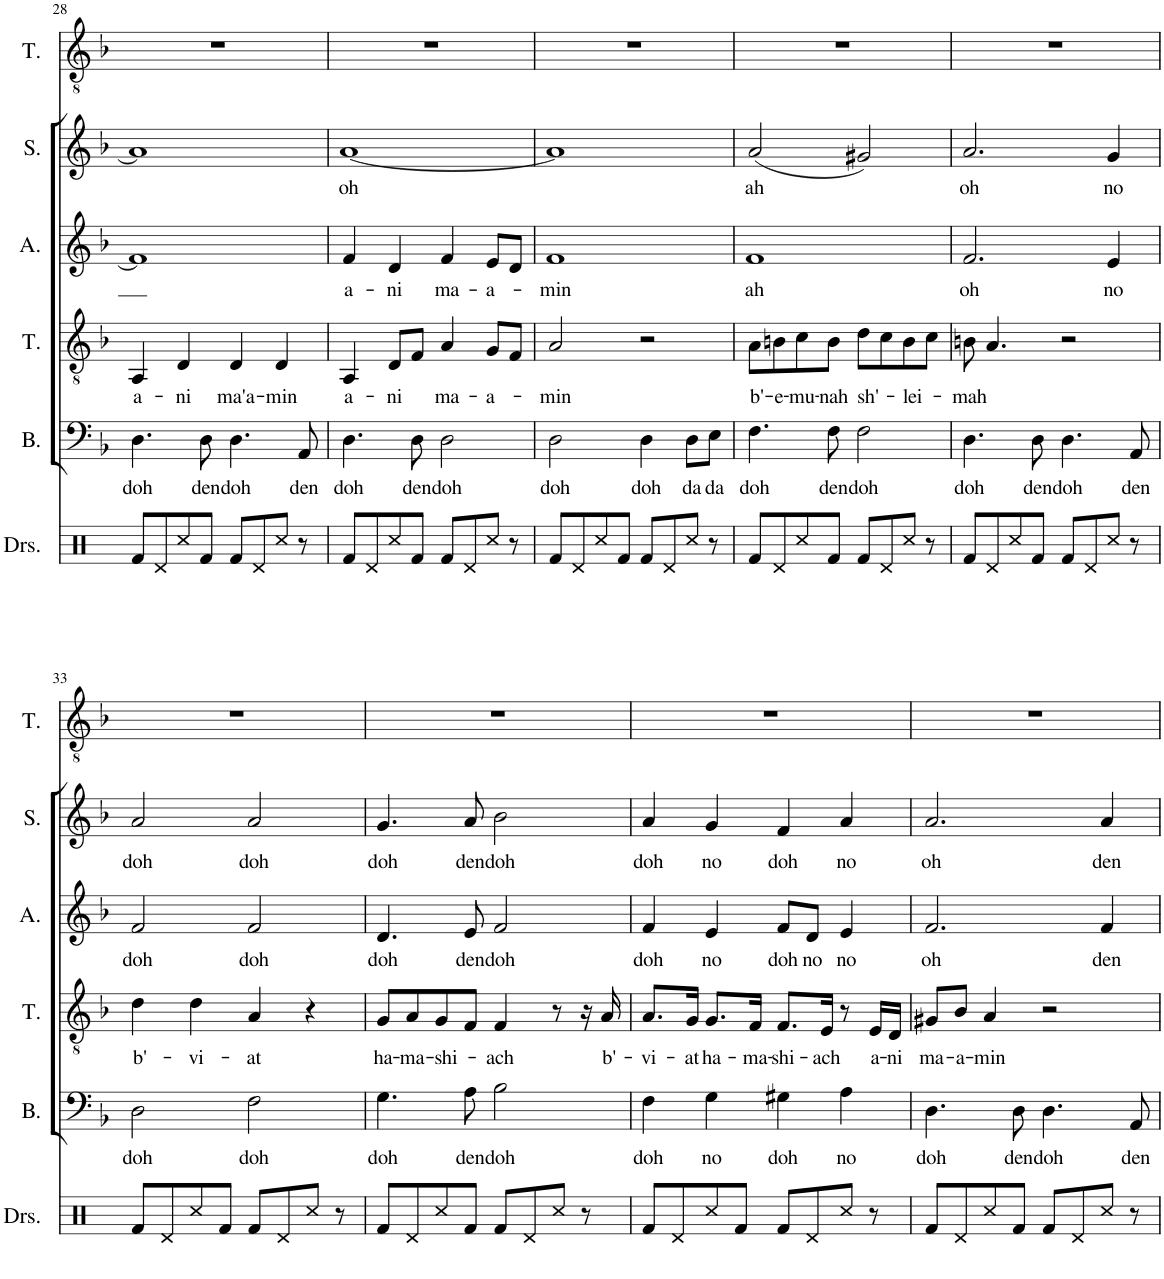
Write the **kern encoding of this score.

**kern	**kern	**text	**kern	**text	**kern	**text	**kern	**text	**kern
*part6	*part5	*part5	*part4	*part4	*part3	*part3	*part2	*part2	*part1
*staff6	*staff5	*staff5	*staff4	*staff4	*staff3	*staff3	*staff2	*staff2	*staff1
*I"Drumset	*I"Bass	*	*I"Tenor	*	*I"Alto	*	*I"Soprano	*	*I"Tenor
*I'Drs.	*I'B.	*	*I'T.	*	*I'A.	*	*I'S.	*	*I'T.
!!LO:PB:g=z
*clefX	*clefF4	*	*clefGv2	*	*clefG2	*	*clefG2	*	*clefGv2
*k[]	*k[b-]	*	*k[b-]	*	*k[b-]	*	*k[b-]	*	*k[b-]
*M4/4	*M4/4	*	*M4/4	*	*M4/4	*	*M4/4	*	*M4/4
=28	=28	=28	=28	=28	=28	=28	=28	=28	=28
!	!	!LO:LY:b	!	!LO:LY:b	!	!	!	!	!
8Rf/L	4.D\	doh	4AA/	a-	1f]	.	1a]	.	1r
8Rd/	.	.	.	.	.	.	.	.	.
!	!	!	!	!LO:LY:b	!	!	!	!	!
8Rcc/	.	.	4D/	-ni	.	.	.	.	.
!	!	!LO:LY:b	!	!	!	!	!	!	!
8Rf/J	8D\	den	.	.	.	.	.	.	.
!	!	!LO:LY:b	!	!LO:LY:b	!	!	!	!	!
8Rf/L	4.D\	doh	4D/	ma'a-	.	.	.	.	.
8Rd/	.	.	.	.	.	.	.	.	.
!	!	!	!	!LO:LY:b	!	!	!	!	!
8Rcc/J	.	.	4D/	-min	.	.	.	.	.
!	!	!LO:LY:b	!	!	!	!	!	!	!
8r	8AA/	den	.	.	.	.	.	.	.
=29	=29	=29	=29	=29	=29	=29	=29	=29	=29
!	!	!LO:LY:b	!	!LO:LY:b	!	!LO:LY:b	!	!LO:LY:b	!
8Rf/L	4.D\	doh	4AA/	a-	4f/	a-	[1a	oh	1r
8Rd/	.	.	.	.	.	.	.	.	.
!	!	!	!	!LO:LY:b	!	!LO:LY:b	!	!	!
8Rcc/	.	.	8D/L	-ni	4d/	-ni	.	.	.
!	!	!LO:LY:b	!	!	!	!	!	!	!
8Rf/J	8D\	den	8F/J	.	.	.	.	.	.
!	!	!LO:LY:b	!	!LO:LY:b	!	!LO:LY:b	!	!	!
8Rf/L	2D\	doh	4A/	ma-	4f/	ma-	.	.	.
8Rd/	.	.	.	.	.	.	.	.	.
!	!	!	!	!LO:LY:b	!	!LO:LY:b	!	!	!
8Rcc/J	.	.	8G/L	-a-	8e/L	-a-	.	.	.
8r	.	.	8F/J	.	8d/J	.	.	.	.
=30	=30	=30	=30	=30	=30	=30	=30	=30	=30
!	!	!LO:LY:b	!	!LO:LY:b	!	!LO:LY:b	!	!	!
8Rf/L	2D\	doh	2A/	-min	1f	-min	1a]	.	1r
8Rd/	.	.	.	.	.	.	.	.	.
8Rcc/	.	.	.	.	.	.	.	.	.
8Rf/J	.	.	.	.	.	.	.	.	.
!	!	!LO:LY:b	!	!	!	!	!	!	!
8Rf/L	4D\	doh	2r	.	.	.	.	.	.
8Rd/	.	.	.	.	.	.	.	.	.
!	!	!LO:LY:b	!	!	!	!	!	!	!
8Rcc/J	8D\L	da	.	.	.	.	.	.	.
!	!	!LO:LY:b	!	!	!	!	!	!	!
8r	8E\J	da	.	.	.	.	.	.	.
=31	=31	=31	=31	=31	=31	=31	=31	=31	=31
!	!	!LO:LY:b	!	!LO:LY:b	!	!LO:LY:b	!	!LO:LY:b	!
8Rf/L	4.F\	doh	8A\L	b'-	1f	ah	(2a/	ah	1r
!	!	!	!	!LO:LY:b	!	!	!	!	!
8Rd/	.	.	8Bn\	-e-	.	.	.	.	.
!	!	!	!	!LO:LY:b	!	!	!	!	!
8Rcc/	.	.	8c\	-mu-	.	.	.	.	.
!	!	!LO:LY:b	!	!LO:LY:b	!	!	!	!	!
8Rf/J	8F\	den	8B\J	-nah	.	.	.	.	.
!	!	!LO:LY:b	!	!LO:LY:b	!	!	!	!	!
8Rf/L	2F\	doh	8d\L	sh'-	.	.	2g#X/)	.	.
8Rd/	.	.	8c\	.	.	.	.	.	.
!	!	!	!	!LO:LY:b	!	!	!	!	!
8Rcc/J	.	.	8B\	-lei-	.	.	.	.	.
8r	.	.	8c\J	.	.	.	.	.	.
=32	=32	=32	=32	=32	=32	=32	=32	=32	=32
!	!	!LO:LY:b	!	!LO:LY:b	!	!LO:LY:b	!	!LO:LY:b	!
8Rf/L	4.D\	doh	8Bn\	-mah	2.f/	oh	2.a/	oh	1r
8Rd/	.	.	4.A/	.	.	.	.	.	.
8Rcc/	.	.	.	.	.	.	.	.	.
!	!	!LO:LY:b	!	!	!	!	!	!	!
8Rf/J	8D\	den	.	.	.	.	.	.	.
!	!	!LO:LY:b	!	!	!	!	!	!	!
8Rf/L	4.D\	doh	2r	.	.	.	.	.	.
8Rd/	.	.	.	.	.	.	.	.	.
!	!	!	!	!	!	!LO:LY:b	!	!LO:LY:b	!
8Rcc/J	.	.	.	.	4e/	no	4g/	no	.
!	!	!LO:LY:b	!	!	!	!	!	!	!
8r	8AA/	den	.	.	.	.	.	.	.
!!LO:LB:g=z
=33	=33	=33	=33	=33	=33	=33	=33	=33	=33
!	!	!LO:LY:b	!	!LO:LY:b	!	!LO:LY:b	!	!LO:LY:b	!
8Rf/L	2D\	doh	4d\	b'-	2f/	doh	2a/	doh	1r
8Rd/	.	.	.	.	.	.	.	.	.
!	!	!	!	!LO:LY:b	!	!	!	!	!
8Rcc/	.	.	4d\	-vi-	.	.	.	.	.
8Rf/J	.	.	.	.	.	.	.	.	.
!	!	!LO:LY:b	!	!LO:LY:b	!	!LO:LY:b	!	!LO:LY:b	!
8Rf/L	2F\	doh	4A/	-at	2f/	doh	2a/	doh	.
8Rd/	.	.	.	.	.	.	.	.	.
8Rcc/J	.	.	4r	.	.	.	.	.	.
8r	.	.	.	.	.	.	.	.	.
=34	=34	=34	=34	=34	=34	=34	=34	=34	=34
!	!	!LO:LY:b	!	!LO:LY:b	!	!LO:LY:b	!	!LO:LY:b	!
8Rf/L	4.G\	doh	8G/L	ha-	4.d/	doh	4.g/	doh	1r
!	!	!	!	!LO:LY:b	!	!	!	!	!
8Rd/	.	.	8A/	-ma-	.	.	.	.	.
!	!	!	!	!LO:LY:b	!	!	!	!	!
8Rcc/	.	.	8G/	-shi-	.	.	.	.	.
!	!	!LO:LY:b	!	!	!	!LO:LY:b	!	!LO:LY:b	!
8Rf/J	8A\	den	8F/J	.	8e/	den	8a/	den	.
!	!	!LO:LY:b	!	!LO:LY:b	!	!LO:LY:b	!	!LO:LY:b	!
8Rf/L	2B-\	doh	4F/	-ach	2f/	doh	2b-\	doh	.
8Rd/	.	.	.	.	.	.	.	.	.
8Rcc/J	.	.	8r	.	.	.	.	.	.
8r	.	.	16r	.	.	.	.	.	.
!	!	!	!	!LO:LY:b	!	!	!	!	!
.	.	.	16A/	b'-	.	.	.	.	.
=35	=35	=35	=35	=35	=35	=35	=35	=35	=35
!	!	!LO:LY:b	!	!LO:LY:b	!	!LO:LY:b	!	!LO:LY:b	!
8Rf/L	4F\	doh	8.A/L	-vi-	4f/	doh	4a/	doh	1r
8Rd/	.	.	.	.	.	.	.	.	.
!	!	!	!	!LO:LY:b	!	!	!	!	!
.	.	.	16G/Jk	-at	.	.	.	.	.
!	!	!LO:LY:b	!	!LO:LY:b	!	!LO:LY:b	!	!LO:LY:b	!
8Rcc/	4G\	no	8.G/L	ha-	4e/	no	4g/	no	.
8Rf/J	.	.	.	.	.	.	.	.	.
!	!	!	!	!LO:LY:b	!	!	!	!	!
.	.	.	16F/Jk	-ma-	.	.	.	.	.
!	!	!LO:LY:b	!	!LO:LY:b	!	!LO:LY:b	!	!LO:LY:b	!
8Rf/L	4G#X\	doh	8.F/L	-shi-	8f/L	doh	4f/	doh	.
!	!	!	!	!	!	!LO:LY:b	!	!	!
8Rd/	.	.	.	.	8d/J	no	.	.	.
!	!	!	!	!LO:LY:b	!	!	!	!	!
.	.	.	16E/Jk	-ach	.	.	.	.	.
!	!	!LO:LY:b	!	!	!	!LO:LY:b	!	!LO:LY:b	!
8Rcc/J	4A\	no	8r	.	4e/	no	4a/	no	.
!	!	!	!	!LO:LY:b	!	!	!	!	!
8r	.	.	16E/LL	a-	.	.	.	.	.
!	!	!	!	!LO:LY:b	!	!	!	!	!
.	.	.	16D/JJ	-ni	.	.	.	.	.
=36	=36	=36	=36	=36	=36	=36	=36	=36	=36
!	!	!LO:LY:b	!	!LO:LY:b	!	!LO:LY:b	!	!LO:LY:b	!
8Rf/L	4.D\	doh	8G#X/L	ma-	2.f/	oh	2.a/	oh	1r
!	!	!	!	!LO:LY:b	!	!	!	!	!
8Rd/	.	.	8B-/J	-a-	.	.	.	.	.
!	!	!	!	!LO:LY:b	!	!	!	!	!
8Rcc/	.	.	4A/	-min	.	.	.	.	.
!	!	!LO:LY:b	!	!	!	!	!	!	!
8Rf/J	8D\	den	.	.	.	.	.	.	.
!	!	!LO:LY:b	!	!	!	!	!	!	!
8Rf/L	4.D\	doh	2r	.	.	.	.	.	.
8Rd/	.	.	.	.	.	.	.	.	.
!	!	!	!	!	!	!LO:LY:b	!	!LO:LY:b	!
8Rcc/J	.	.	.	.	4f/	den	4a/	den	.
!	!	!LO:LY:b	!	!	!	!	!	!	!
8r	8AA/	den	.	.	.	.	.	.	.
=	=	=	=	=	=	=	=	=	=
*-	*-	*-	*-	*-	*-	*-	*-	*-	*-
